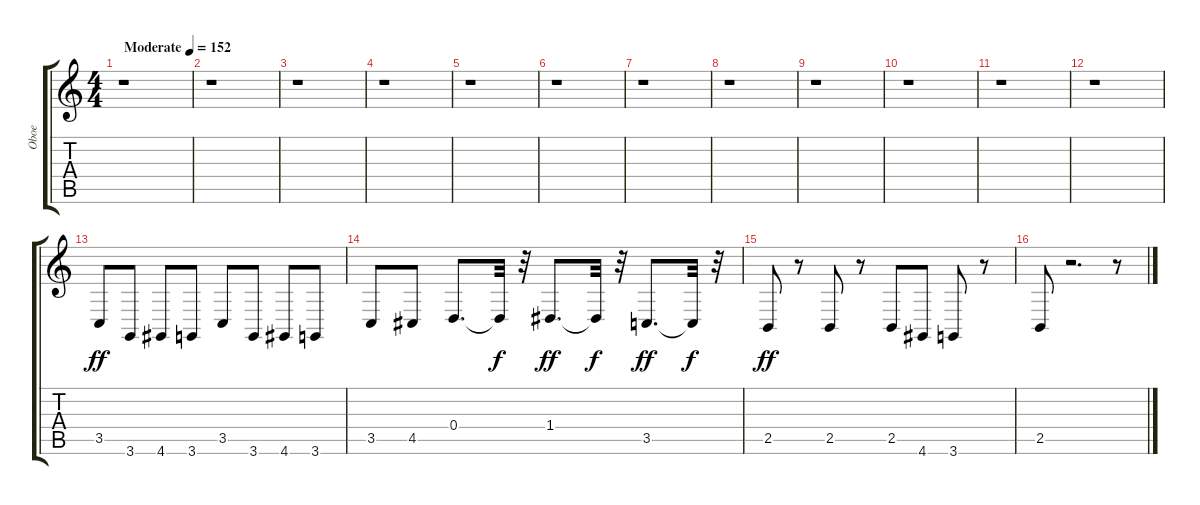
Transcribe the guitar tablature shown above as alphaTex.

\track ("Oboe" "Oboe") {instrument oboe}
\staff {score tabs}
\tuning (E4 B3 G3 D3 A2 E2) {hide}
\ts (4 4)
\tempo (152 "Moderate")
\clef g2
\ks c
r.1{dy ff instrument oboe} |
r.1 |
r.1 |
r.1 |
r.1 |
r.1 |
r.1 |
r.1 |
r.1 |
r.1 |
r.1 |
r.1 |
3.5.8 3.6.8 4.6.8 3.6.8 3.5.8 3.6.8 4.6.8 3.6.8 |
3.5.8 4.5.8 0.4.8{d} 0.4{t}.32{dy f} r.32 1.4.8{d dy ff} 1.4{t}.32{dy f} r.32 3.5.8{d dy ff} 3.5{t}.32{dy f} r.32 |
2.5.8{dy ff} r.8 2.5.8 r.8 2.5.8 4.6.8 3.6.8 r.8 |
2.5.8 r.2{d} r.8
